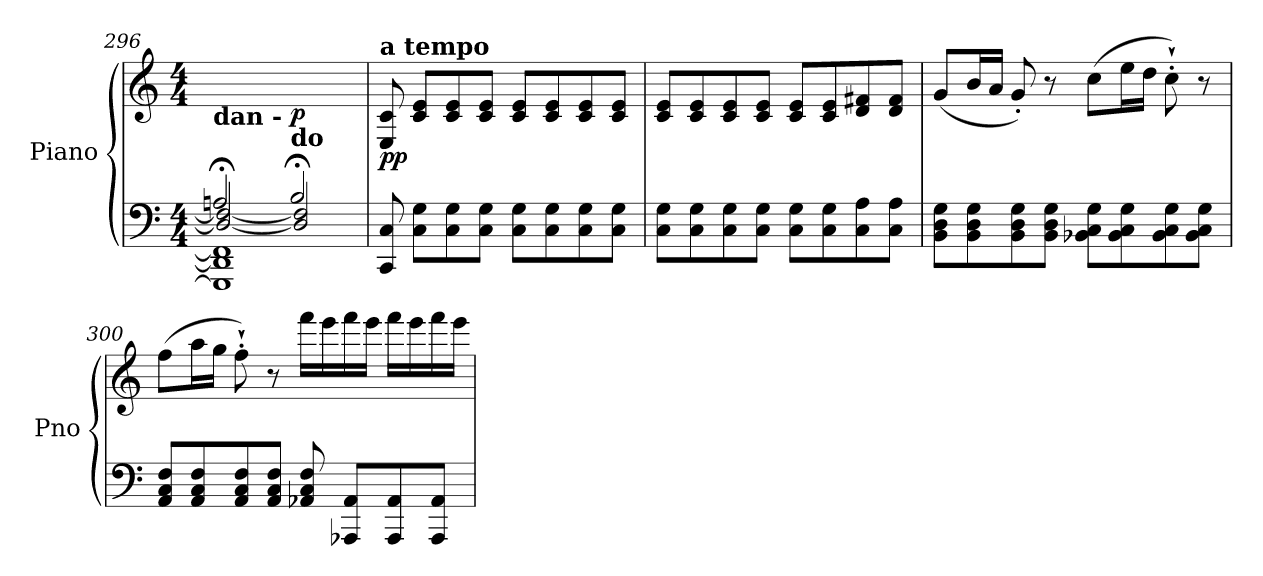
**kern	**kern	**dynam
*part1	*part1	*part1
*staff2	*staff1	*staff1/2
*I"Piano	*	*
*I'Pno	*	*
*clefF4	*clefG2	*
*k[]	*k[]	*
*M4/4	*M4/4	*
=296	=296	=296
*^	*	*
*	*^	*	*
*	*	*^	*	*
!	!	!	!	!LO:TX:b:B:t=dan -	!
2An/	2D/_ 2F/_	1DD] 1FF]	1GGG;]	2ryy	.
!	!	!	!	!LO:TX:b:B:t=do	!
!	!	!	!	!	!LO:DY:b
2B;</	2D/] 2F/]	.	.	2ryy	p
*	*v	*v	*v	*	*
=297	=297	=297	=297
!	!	!LO:TX:a:B:t=a tempo	!
!	!	!	!LO:DY:b
*v	*v	*	*
8CC/ 8C/	8E/ 8c/	pp
8C\ 8G\L	8c/ 8e/L	.
8C\ 8G\	8c/ 8e/	.
8C\ 8G\J	8c/ 8e/J	.
8C\ 8G\L	8c/ 8e/L	.
8C\ 8G\	8c/ 8e/	.
8C\ 8G\	8c/ 8e/	.
8C\ 8G\J	8c/ 8e/J	.
=298	=298	=298
8C\ 8G\L	8c/ 8e/L	.
8C\ 8G\	8c/ 8e/	.
8C\ 8G\	8c/ 8e/	.
8C\ 8G\J	8c/ 8e/J	.
8C\ 8G\L	8c/ 8e/L	.
8C\ 8G\	8c/ 8e/	.
8C\ 8A\	8d/ 8f#X/	.
8C\ 8A\J	8d/ 8f#/J	.
=299	=299	=299
!	!	!LO:DY:b
8BB\ 8D\ 8G\L	(8g/L	other-dynamics
8BB\ 8D\ 8G\	16b/L	.
.	16a/JJ	.
8BB\ 8D\ 8G\	8g'/)	.
8BB\ 8D\ 8G\J	8r	.
8BB-X\ 8C\ 8G\L	(8cc\L	.
8BB-\ 8C\ 8G\	16ee\L	.
.	16dd\JJ	.
8BB-\ 8C\ 8G\	8cc'`\)	.
8BB-\ 8C\ 8G\J	8r	.
!!LO:PB:g=z
=300	=300	=300
8AA/ 8C/ 8F/L	(8ff\L	.
8AA/ 8C/ 8F/	16aa\L	.
.	16gg\JJ	.
8AA/ 8C/ 8F/	8ff'`\)	.
8AA/ 8C/ 8F/J	8r	.
8AA-X/ 8C/ 8F/	16fff\LL	.
.	16eee\	.
8AAA-X/ 8AA-/L	16fff\	.
.	16eee\JJ	.
8AAA-/ 8AA-/	16fff\LL	.
.	16eee\	.
8AAA-/ 8AA-/J	16fff\	.
.	16eee\JJ	.
=	=	=
*-	*-	*-
